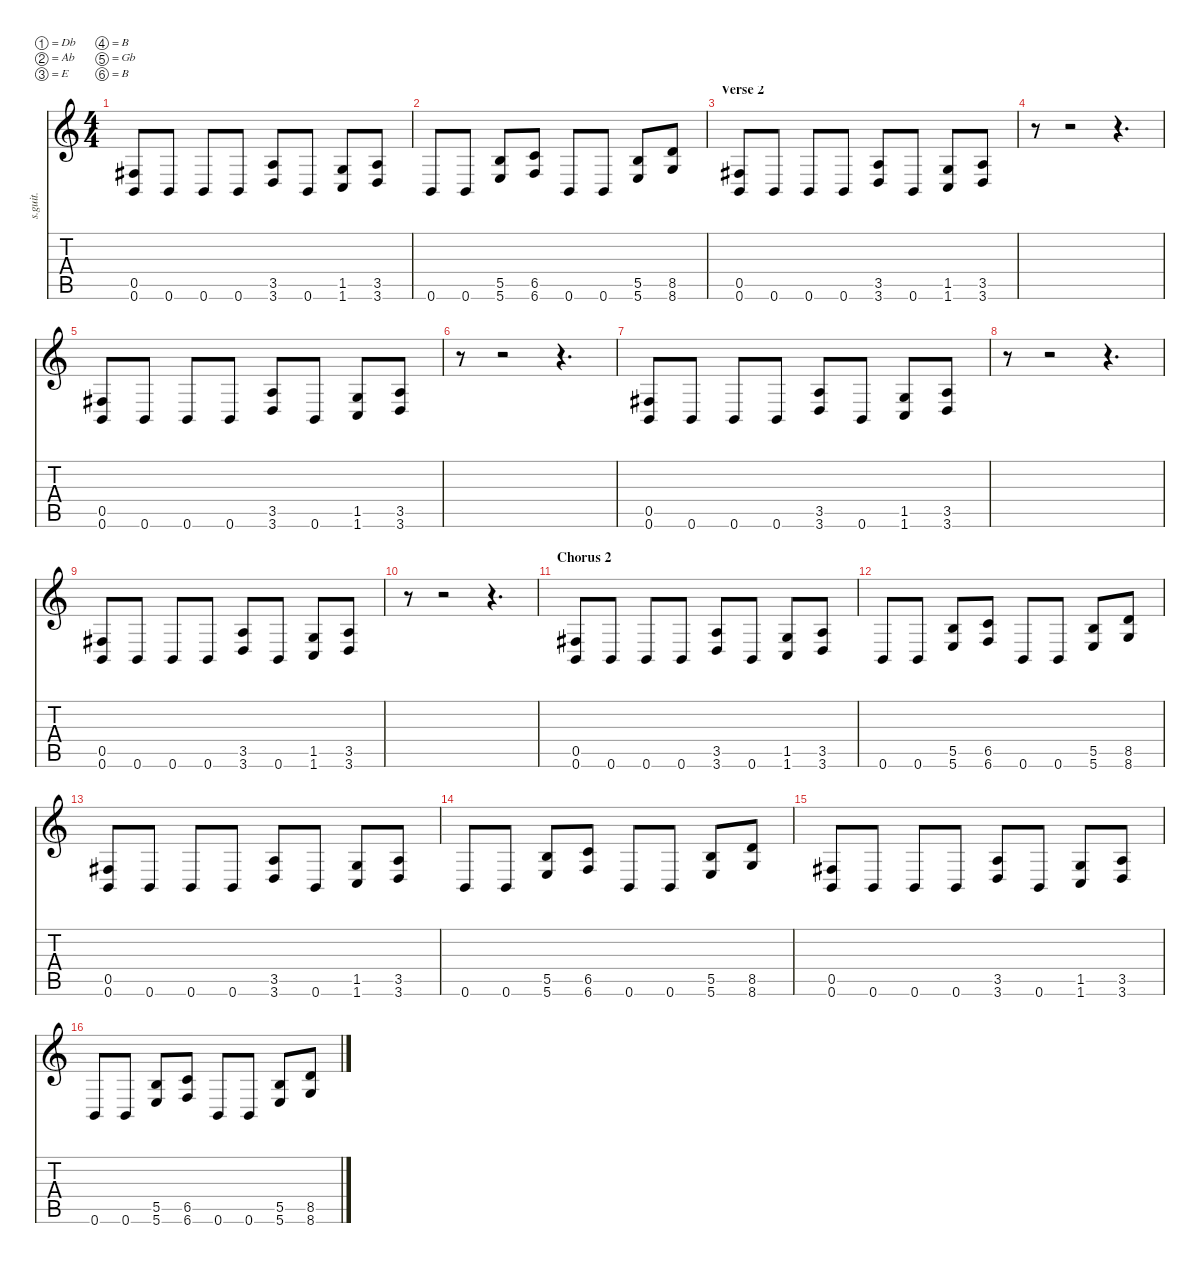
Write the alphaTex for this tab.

\defaultSystemsLayout 4
\hideDynamics
\bracketExtendMode nobrackets
\track ("Josh Brainard" "s.guit.") {instrument distortionguitar}
\staff {score tabs}
\tuning (Db4 Ab3 E3 B2 Gb2 B1)
\ts (4 4)
\tempo (210 hide)
\clef g2
\ks c
(0.5{acc #} 0.6).8{lyrics (0 "") lyrics (1 "") lyrics (2 "") lyrics (3 "") lyrics (4 "") dy f} 0.6.8{lyrics (0 "") lyrics (1 "") lyrics (2 "") lyrics (3 "") lyrics (4 "")} 0.6.8{lyrics (0 "") lyrics (1 "") lyrics (2 "") lyrics (3 "") lyrics (4 "")} 0.6.8{lyrics (0 "") lyrics (1 "") lyrics (2 "") lyrics (3 "") lyrics (4 "")} (3.5 3.6).8{lyrics (0 "") lyrics (1 "") lyrics (2 "") lyrics (3 "") lyrics (4 "")} 0.6.8{lyrics (0 "") lyrics (1 "") lyrics (2 "") lyrics (3 "") lyrics (4 "")} (1.5 1.6).8{lyrics (0 "") lyrics (1 "") lyrics (2 "") lyrics (3 "") lyrics (4 "")} (3.5 3.6).8{lyrics (0 "") lyrics (1 "") lyrics (2 "") lyrics (3 "") lyrics (4 "")} |
0.6.8{lyrics (0 "") lyrics (1 "") lyrics (2 "") lyrics (3 "") lyrics (4 "")} 0.6.8{lyrics (0 "") lyrics (1 "") lyrics (2 "") lyrics (3 "") lyrics (4 "")} (5.5 5.6).8{lyrics (0 "") lyrics (1 "") lyrics (2 "") lyrics (3 "") lyrics (4 "")} (6.5 6.6).8{lyrics (0 "") lyrics (1 "") lyrics (2 "") lyrics (3 "") lyrics (4 "")} 0.6.8{lyrics (0 "") lyrics (1 "") lyrics (2 "") lyrics (3 "") lyrics (4 "")} 0.6.8{lyrics (0 "") lyrics (1 "") lyrics (2 "") lyrics (3 "") lyrics (4 "")} (5.5 5.6).8{lyrics (0 "") lyrics (1 "") lyrics (2 "") lyrics (3 "") lyrics (4 "")} (8.5 8.6).8{lyrics (0 "") lyrics (1 "") lyrics (2 "") lyrics (3 "") lyrics (4 "")} |
\section ("" "Verse 2")
(0.5{acc #} 0.6).8{lyrics (0 "") lyrics (1 "") lyrics (2 "") lyrics (3 "") lyrics (4 "")} 0.6.8{lyrics (0 "") lyrics (1 "") lyrics (2 "") lyrics (3 "") lyrics (4 "")} 0.6.8{lyrics (0 "") lyrics (1 "") lyrics (2 "") lyrics (3 "") lyrics (4 "")} 0.6.8{lyrics (0 "") lyrics (1 "") lyrics (2 "") lyrics (3 "") lyrics (4 "")} (3.5 3.6).8{lyrics (0 "") lyrics (1 "") lyrics (2 "") lyrics (3 "") lyrics (4 "")} 0.6.8{lyrics (0 "") lyrics (1 "") lyrics (2 "") lyrics (3 "") lyrics (4 "")} (1.5 1.6).8{lyrics (0 "") lyrics (1 "") lyrics (2 "") lyrics (3 "") lyrics (4 "")} (3.5 3.6).8{lyrics (0 "") lyrics (1 "") lyrics (2 "") lyrics (3 "") lyrics (4 "")} |
r.8 r.2 r.4{d} |
(0.5{acc #} 0.6).8{lyrics (0 "") lyrics (1 "") lyrics (2 "") lyrics (3 "") lyrics (4 "")} 0.6.8{lyrics (0 "") lyrics (1 "") lyrics (2 "") lyrics (3 "") lyrics (4 "")} 0.6.8{lyrics (0 "") lyrics (1 "") lyrics (2 "") lyrics (3 "") lyrics (4 "")} 0.6.8{lyrics (0 "") lyrics (1 "") lyrics (2 "") lyrics (3 "") lyrics (4 "")} (3.5 3.6).8{lyrics (0 "") lyrics (1 "") lyrics (2 "") lyrics (3 "") lyrics (4 "")} 0.6.8{lyrics (0 "") lyrics (1 "") lyrics (2 "") lyrics (3 "") lyrics (4 "")} (1.5 1.6).8{lyrics (0 "") lyrics (1 "") lyrics (2 "") lyrics (3 "") lyrics (4 "")} (3.5 3.6).8{lyrics (0 "") lyrics (1 "") lyrics (2 "") lyrics (3 "") lyrics (4 "")} |
r.8 r.2 r.4{d} |
(0.5{acc #} 0.6).8{lyrics (0 "") lyrics (1 "") lyrics (2 "") lyrics (3 "") lyrics (4 "")} 0.6.8{lyrics (0 "") lyrics (1 "") lyrics (2 "") lyrics (3 "") lyrics (4 "")} 0.6.8{lyrics (0 "") lyrics (1 "") lyrics (2 "") lyrics (3 "") lyrics (4 "")} 0.6.8{lyrics (0 "") lyrics (1 "") lyrics (2 "") lyrics (3 "") lyrics (4 "")} (3.5 3.6).8{lyrics (0 "") lyrics (1 "") lyrics (2 "") lyrics (3 "") lyrics (4 "")} 0.6.8{lyrics (0 "") lyrics (1 "") lyrics (2 "") lyrics (3 "") lyrics (4 "")} (1.5 1.6).8{lyrics (0 "") lyrics (1 "") lyrics (2 "") lyrics (3 "") lyrics (4 "")} (3.5 3.6).8{lyrics (0 "") lyrics (1 "") lyrics (2 "") lyrics (3 "") lyrics (4 "")} |
r.8 r.2 r.4{d} |
(0.5{acc #} 0.6).8{lyrics (0 "") lyrics (1 "") lyrics (2 "") lyrics (3 "") lyrics (4 "")} 0.6.8{lyrics (0 "") lyrics (1 "") lyrics (2 "") lyrics (3 "") lyrics (4 "")} 0.6.8{lyrics (0 "") lyrics (1 "") lyrics (2 "") lyrics (3 "") lyrics (4 "")} 0.6.8{lyrics (0 "") lyrics (1 "") lyrics (2 "") lyrics (3 "") lyrics (4 "")} (3.5 3.6).8{lyrics (0 "") lyrics (1 "") lyrics (2 "") lyrics (3 "") lyrics (4 "")} 0.6.8{lyrics (0 "") lyrics (1 "") lyrics (2 "") lyrics (3 "") lyrics (4 "")} (1.5 1.6).8{lyrics (0 "") lyrics (1 "") lyrics (2 "") lyrics (3 "") lyrics (4 "")} (3.5 3.6).8{lyrics (0 "") lyrics (1 "") lyrics (2 "") lyrics (3 "") lyrics (4 "")} |
r.8 r.2 r.4{d} |
\section ("" "Chorus 2")
(0.5{acc #} 0.6).8{lyrics (0 "") lyrics (1 "") lyrics (2 "") lyrics (3 "") lyrics (4 "")} 0.6.8{lyrics (0 "") lyrics (1 "") lyrics (2 "") lyrics (3 "") lyrics (4 "")} 0.6.8{lyrics (0 "") lyrics (1 "") lyrics (2 "") lyrics (3 "") lyrics (4 "")} 0.6.8{lyrics (0 "") lyrics (1 "") lyrics (2 "") lyrics (3 "") lyrics (4 "")} (3.5 3.6).8{lyrics (0 "") lyrics (1 "") lyrics (2 "") lyrics (3 "") lyrics (4 "")} 0.6.8{lyrics (0 "") lyrics (1 "") lyrics (2 "") lyrics (3 "") lyrics (4 "")} (1.5 1.6).8{lyrics (0 "") lyrics (1 "") lyrics (2 "") lyrics (3 "") lyrics (4 "")} (3.5 3.6).8{lyrics (0 "") lyrics (1 "") lyrics (2 "") lyrics (3 "") lyrics (4 "")} |
0.6.8{lyrics (0 "") lyrics (1 "") lyrics (2 "") lyrics (3 "") lyrics (4 "")} 0.6.8{lyrics (0 "") lyrics (1 "") lyrics (2 "") lyrics (3 "") lyrics (4 "")} (5.5 5.6).8{lyrics (0 "") lyrics (1 "") lyrics (2 "") lyrics (3 "") lyrics (4 "")} (6.5 6.6).8{lyrics (0 "") lyrics (1 "") lyrics (2 "") lyrics (3 "") lyrics (4 "")} 0.6.8{lyrics (0 "") lyrics (1 "") lyrics (2 "") lyrics (3 "") lyrics (4 "")} 0.6.8{lyrics (0 "") lyrics (1 "") lyrics (2 "") lyrics (3 "") lyrics (4 "")} (5.5 5.6).8{lyrics (0 "") lyrics (1 "") lyrics (2 "") lyrics (3 "") lyrics (4 "")} (8.5 8.6).8{lyrics (0 "") lyrics (1 "") lyrics (2 "") lyrics (3 "") lyrics (4 "")} |
(0.5{acc #} 0.6).8{lyrics (0 "") lyrics (1 "") lyrics (2 "") lyrics (3 "") lyrics (4 "")} 0.6.8{lyrics (0 "") lyrics (1 "") lyrics (2 "") lyrics (3 "") lyrics (4 "")} 0.6.8{lyrics (0 "") lyrics (1 "") lyrics (2 "") lyrics (3 "") lyrics (4 "")} 0.6.8{lyrics (0 "") lyrics (1 "") lyrics (2 "") lyrics (3 "") lyrics (4 "")} (3.5 3.6).8{lyrics (0 "") lyrics (1 "") lyrics (2 "") lyrics (3 "") lyrics (4 "")} 0.6.8{lyrics (0 "") lyrics (1 "") lyrics (2 "") lyrics (3 "") lyrics (4 "")} (1.5 1.6).8{lyrics (0 "") lyrics (1 "") lyrics (2 "") lyrics (3 "") lyrics (4 "")} (3.5 3.6).8{lyrics (0 "") lyrics (1 "") lyrics (2 "") lyrics (3 "") lyrics (4 "")} |
0.6.8{lyrics (0 "") lyrics (1 "") lyrics (2 "") lyrics (3 "") lyrics (4 "")} 0.6.8{lyrics (0 "") lyrics (1 "") lyrics (2 "") lyrics (3 "") lyrics (4 "")} (5.5 5.6).8{lyrics (0 "") lyrics (1 "") lyrics (2 "") lyrics (3 "") lyrics (4 "")} (6.5 6.6).8{lyrics (0 "") lyrics (1 "") lyrics (2 "") lyrics (3 "") lyrics (4 "")} 0.6.8{lyrics (0 "") lyrics (1 "") lyrics (2 "") lyrics (3 "") lyrics (4 "")} 0.6.8{lyrics (0 "") lyrics (1 "") lyrics (2 "") lyrics (3 "") lyrics (4 "")} (5.5 5.6).8{lyrics (0 "") lyrics (1 "") lyrics (2 "") lyrics (3 "") lyrics (4 "")} (8.5 8.6).8{lyrics (0 "") lyrics (1 "") lyrics (2 "") lyrics (3 "") lyrics (4 "")} |
(0.5{acc #} 0.6).8{lyrics (0 "") lyrics (1 "") lyrics (2 "") lyrics (3 "") lyrics (4 "")} 0.6.8{lyrics (0 "") lyrics (1 "") lyrics (2 "") lyrics (3 "") lyrics (4 "")} 0.6.8{lyrics (0 "") lyrics (1 "") lyrics (2 "") lyrics (3 "") lyrics (4 "")} 0.6.8{lyrics (0 "") lyrics (1 "") lyrics (2 "") lyrics (3 "") lyrics (4 "")} (3.5 3.6).8{lyrics (0 "") lyrics (1 "") lyrics (2 "") lyrics (3 "") lyrics (4 "")} 0.6.8{lyrics (0 "") lyrics (1 "") lyrics (2 "") lyrics (3 "") lyrics (4 "")} (1.5 1.6).8{lyrics (0 "") lyrics (1 "") lyrics (2 "") lyrics (3 "") lyrics (4 "")} (3.5 3.6).8{lyrics (0 "") lyrics (1 "") lyrics (2 "") lyrics (3 "") lyrics (4 "")} |
0.6.8{lyrics (0 "") lyrics (1 "") lyrics (2 "") lyrics (3 "") lyrics (4 "")} 0.6.8{lyrics (0 "") lyrics (1 "") lyrics (2 "") lyrics (3 "") lyrics (4 "")} (5.5 5.6).8{lyrics (0 "") lyrics (1 "") lyrics (2 "") lyrics (3 "") lyrics (4 "")} (6.5 6.6).8{lyrics (0 "") lyrics (1 "") lyrics (2 "") lyrics (3 "") lyrics (4 "")} 0.6.8{lyrics (0 "") lyrics (1 "") lyrics (2 "") lyrics (3 "") lyrics (4 "")} 0.6.8{lyrics (0 "") lyrics (1 "") lyrics (2 "") lyrics (3 "") lyrics (4 "")} (5.5 5.6).8{lyrics (0 "") lyrics (1 "") lyrics (2 "") lyrics (3 "") lyrics (4 "")} (8.5 8.6).8{lyrics (0 "") lyrics (1 "") lyrics (2 "") lyrics (3 "") lyrics (4 "")}
